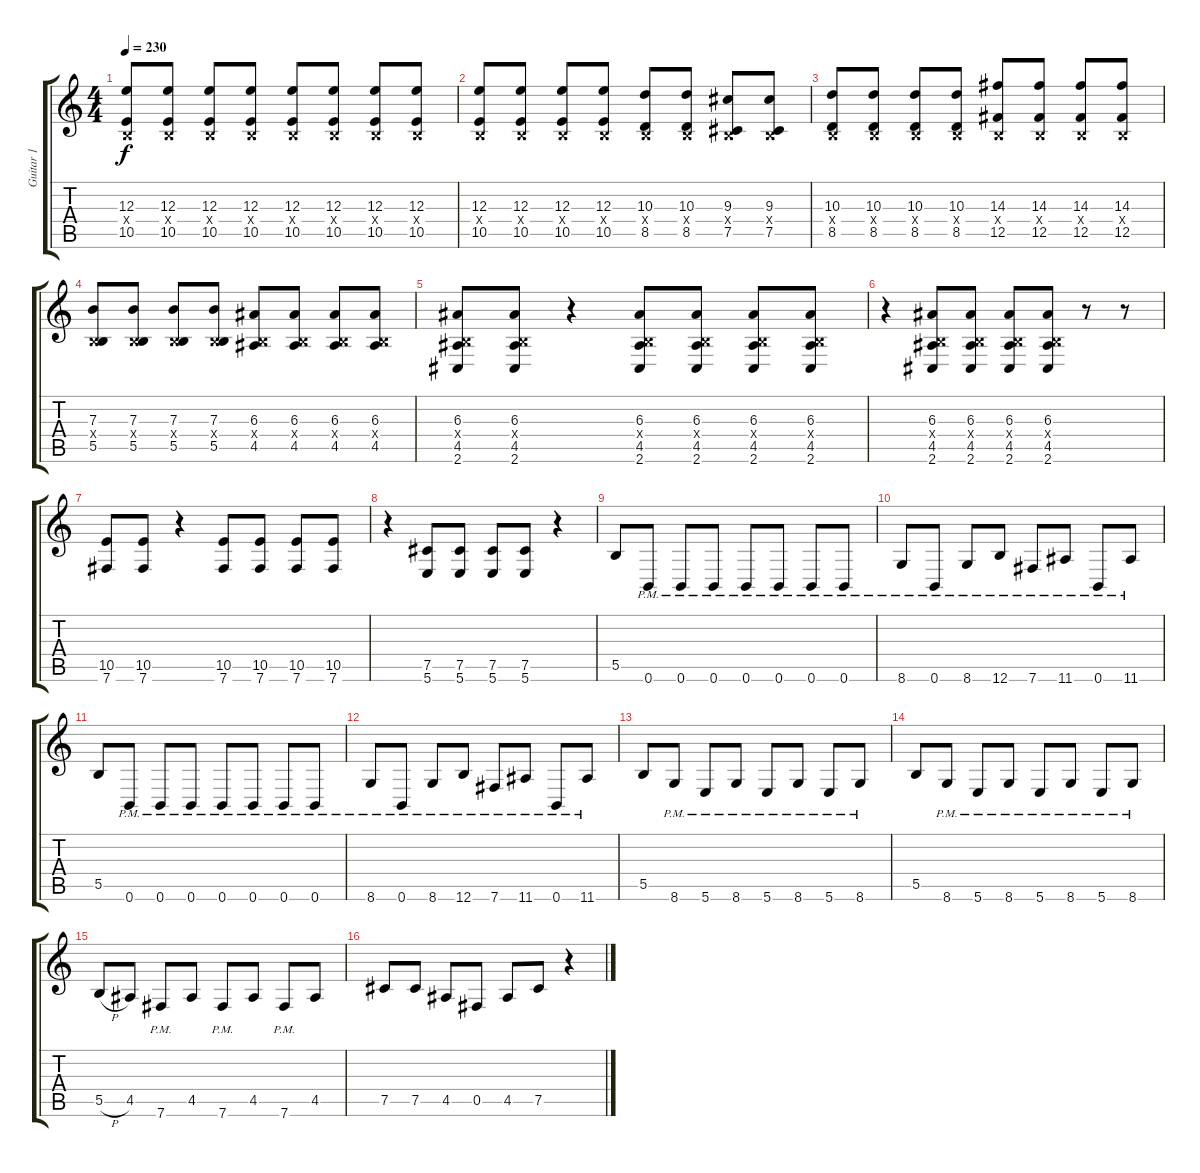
\track ("Guitar 1" "Guitar 1") {instrument distortionguitar}
\staff {score tabs}
\tuning (Db4 Ab3 E3 B2 Gb2 B1) {hide}
\ts (4 4)
\tempo 230
\clef g2
\ks c
(12.3 0.4{x} 10.5).8{dy f} (12.3 0.4{x} 10.5).8 (12.3 0.4{x} 10.5).8 (12.3 0.4{x} 10.5).8 (12.3 0.4{x} 10.5).8 (12.3 0.4{x} 10.5).8 (12.3 0.4{x} 10.5).8 (12.3 0.4{x} 10.5).8 |
(12.3 0.4{x} 10.5).8 (12.3 0.4{x} 10.5).8 (12.3 0.4{x} 10.5).8 (12.3 0.4{x} 10.5).8 (10.3 0.4{x} 8.5).8 (10.3 0.4{x} 8.5).8 (9.3 0.4{x} 7.5).8 (9.3 0.4{x} 7.5).8 |
(10.3 0.4{x} 8.5).8 (10.3 0.4{x} 8.5).8 (10.3 0.4{x} 8.5).8 (10.3 0.4{x} 8.5).8 (14.3 0.4{x} 12.5).8 (14.3 0.4{x} 12.5).8 (14.3 0.4{x} 12.5).8 (14.3 0.4{x} 12.5).8 |
(7.3 0.4{x} 5.5).8 (7.3 0.4{x} 5.5).8 (7.3 0.4{x} 5.5).8 (7.3 0.4{x} 5.5).8 (6.3 0.4{x} 4.5).8 (6.3 0.4{x} 4.5).8 (6.3 0.4{x} 4.5).8 (6.3 0.4{x} 4.5).8 |
(6.3 0.4{x} 4.5 2.6).8 (6.3 0.4{x} 4.5 2.6).8 r.4 (6.3 0.4{x} 4.5 2.6).8 (6.3 0.4{x} 4.5 2.6).8 (6.3 0.4{x} 4.5 2.6).8 (6.3 0.4{x} 4.5 2.6).8 |
r.4 (6.3 0.4{x} 4.5 2.6).8 (6.3 0.4{x} 4.5 2.6).8 (6.3 0.4{x} 4.5 2.6).8 (6.3 0.4{x} 4.5 2.6).8 r.8 r.8 |
(10.5 7.6).8 (10.5 7.6).8 r.4 (10.5 7.6).8 (10.5 7.6).8 (10.5 7.6).8 (10.5 7.6).8 |
r.4 (7.5 5.6).8 (7.5 5.6).8 (7.5 5.6).8 (7.5 5.6).8 r.4 |
5.5.8 0.6{pm}.8 0.6{pm}.8 0.6{pm}.8 0.6{pm}.8 0.6{pm}.8 0.6{pm}.8 0.6{pm}.8 |
8.6{pm}.8 0.6{pm}.8 8.6{pm}.8 12.6{pm}.8 7.6{pm}.8 11.6{pm}.8 0.6{pm}.8 11.6{pm}.8 |
5.5.8 0.6{pm}.8 0.6{pm}.8 0.6{pm}.8 0.6{pm}.8 0.6{pm}.8 0.6{pm}.8 0.6{pm}.8 |
8.6{pm}.8 0.6{pm}.8 8.6{pm}.8 12.6{pm}.8 7.6{pm}.8 11.6{pm}.8 0.6{pm}.8 11.6{pm}.8 |
5.5.8 8.6{pm}.8 5.6{pm}.8 8.6{pm}.8 5.6{pm}.8 8.6{pm}.8 5.6{pm}.8 8.6{pm}.8 |
5.5.8 8.6{pm}.8 5.6{pm}.8 8.6{pm}.8 5.6{pm}.8 8.6{pm}.8 5.6{pm}.8 8.6{pm}.8 |
5.5{h}.8 4.5.8 7.6{pm}.8 4.5.8 7.6{pm}.8 4.5.8 7.6{pm}.8 4.5.8 |
7.5.8 7.5.8 4.5.8 0.5.8 4.5.8 7.5.8 r.4
